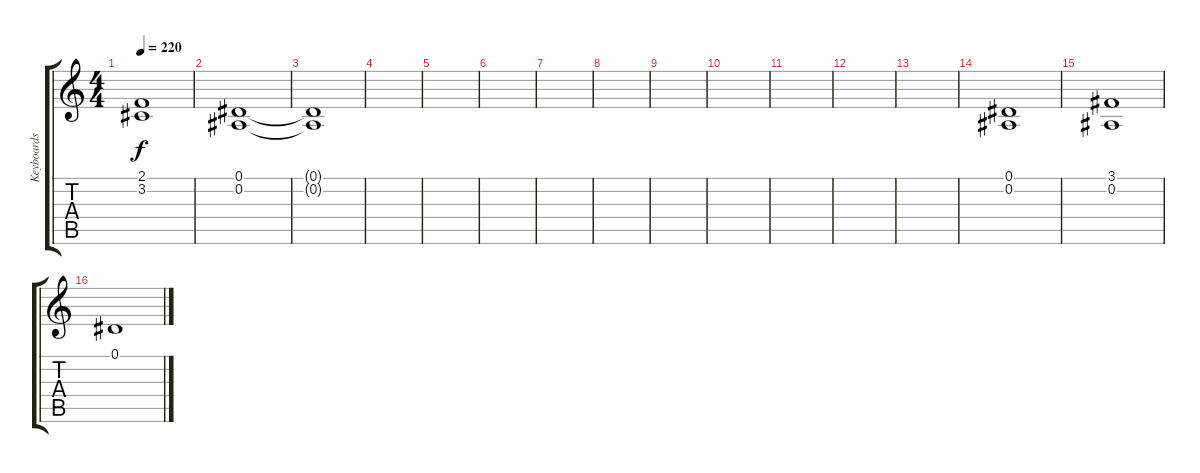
\track ("Keyboards 2" "Keyboards ") {instrument stringensemble1}
\staff {score tabs}
\tuning (Eb4 Bb3 Gb3 Db3 Ab2 Eb2) {hide}
\ts (4 4)
\tempo 220
\clef g2
\ks c
(2.1{t} 3.2{t}).1{dy f} |
(0.1 0.2).1 |
(0.1{t} 0.2{t}).1 |
|
|
|
|
|
|
|
|
|
|
(0.1 0.2).1 |
(3.1 0.2).1 |
0.1.1
